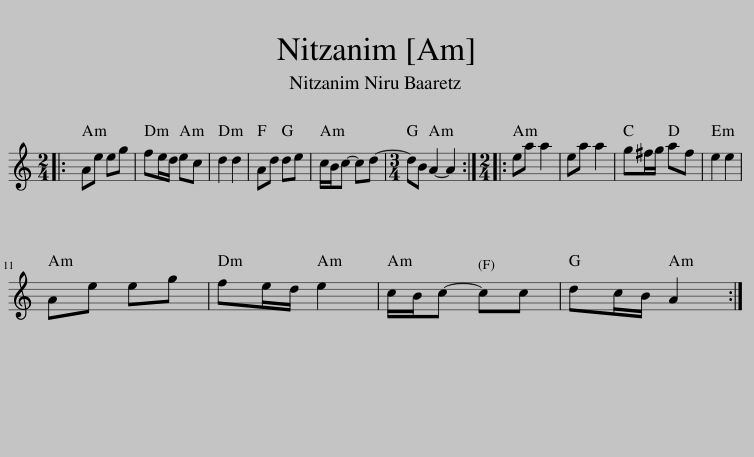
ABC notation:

X:1
L:1/8
M:2/4
I:linebreak $
K:C
V:1 treble
V:1
|: Ae eg | fe/d/ ec | d2 d2 | Ad de | c/B/c- cd- | %5
[M:3/4] dB A2- A2 ::[M:2/4] ea a2 | ea a2 | g^f/g/ af | e2 e2 |$ %10
 Ae eg | fe/d/ e2 | c/B/c- cc | dc/B/ A2 :| %14
